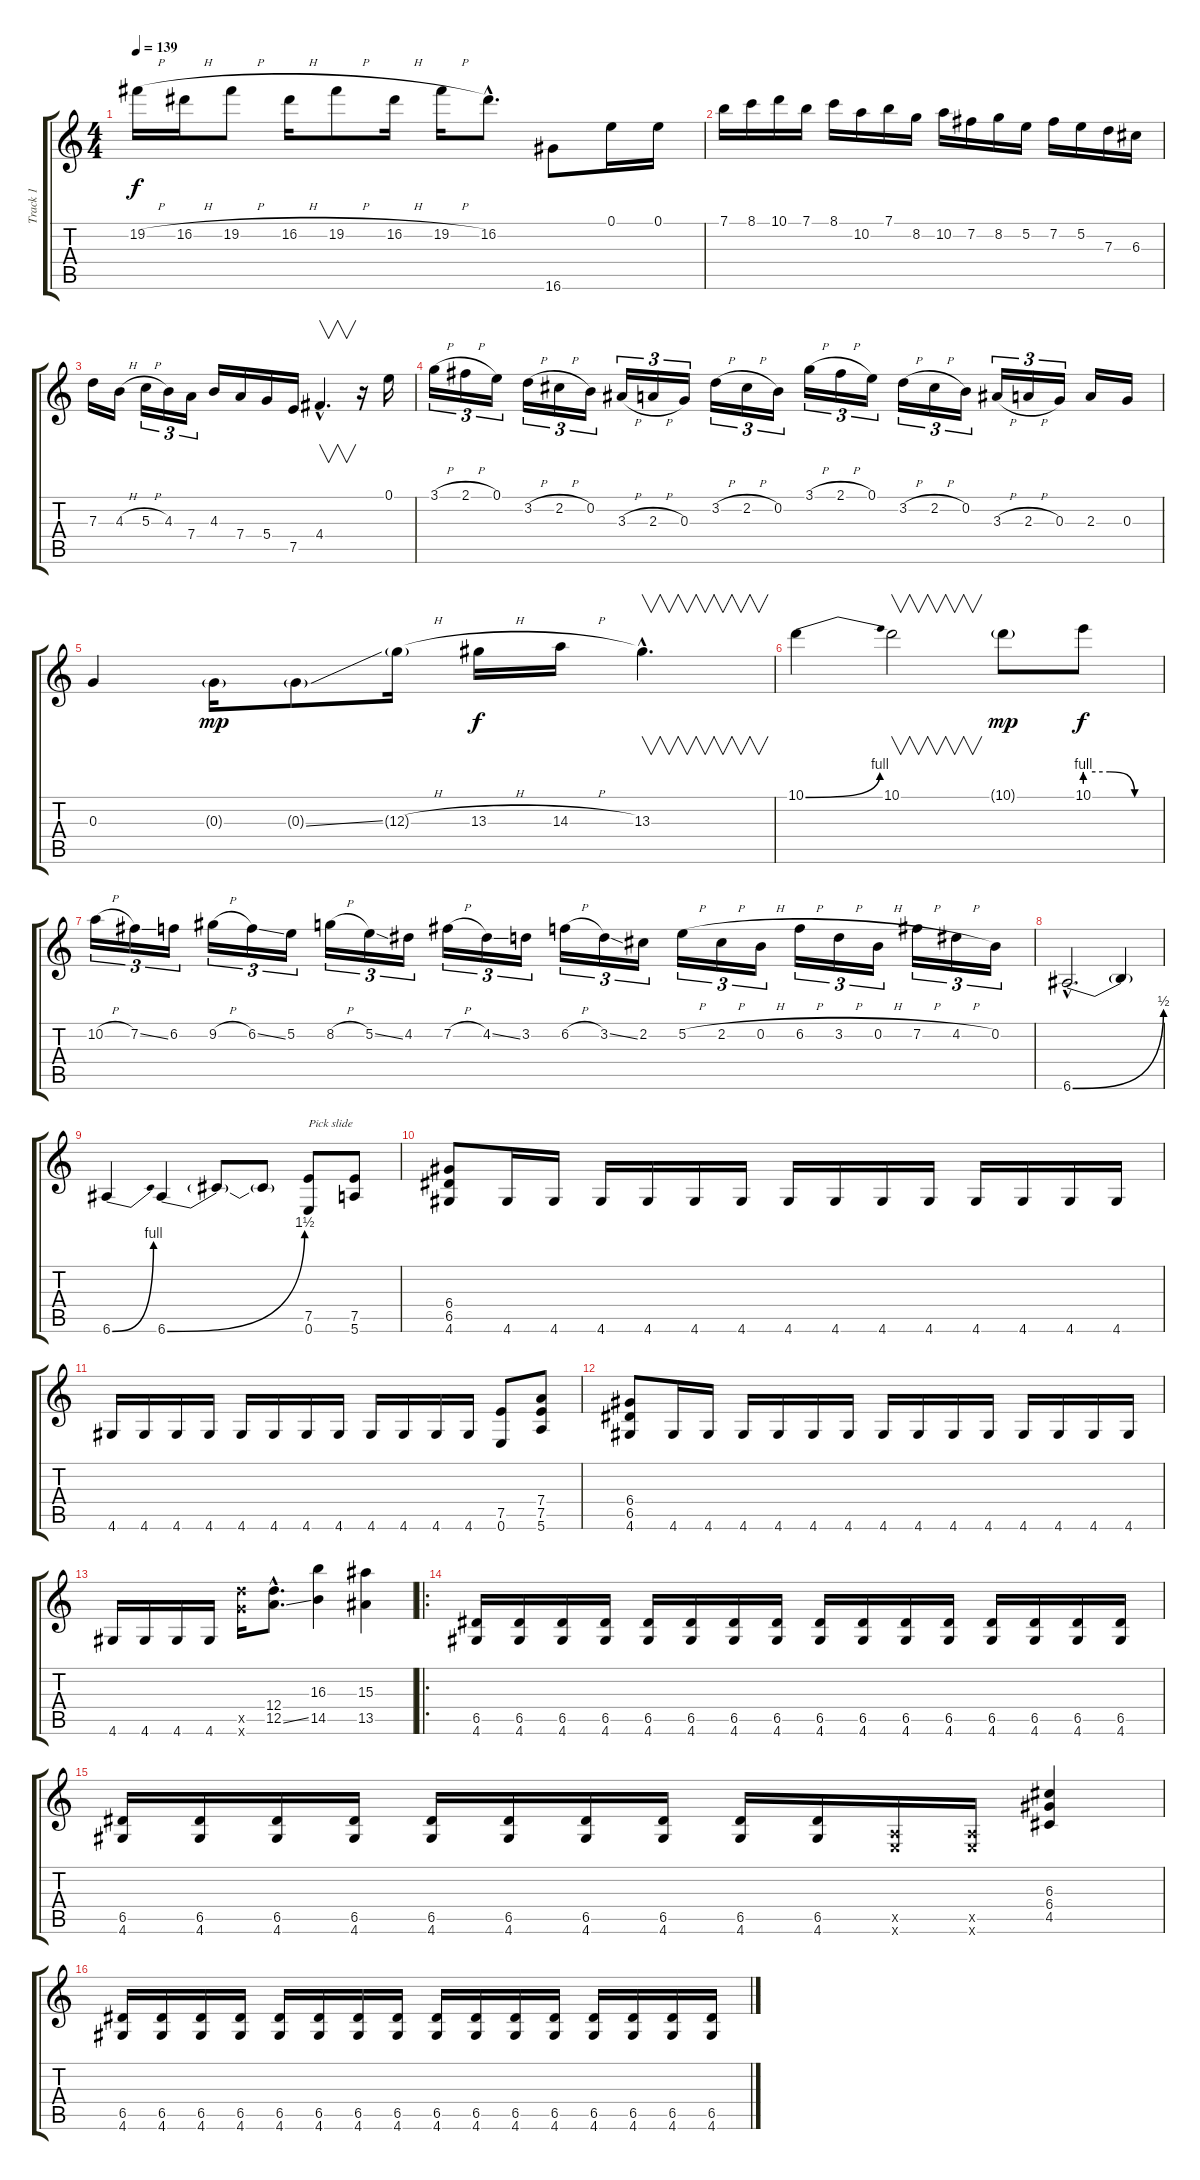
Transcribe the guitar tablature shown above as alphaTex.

\track ("Track 1" "Track 1") {instrument distortionguitar}
\staff {score tabs}
\tuning (E4 B3 G3 D3 A2 E2) {hide}
\ts (4 4)
\tempo 139
\clef g2
\ks c
19.2{h}.16{dy f} 16.2{h}.16 19.2{h}.8 16.2{h}.16 19.2{h}.8 16.2{h}.16 19.2{h}.16 16.2{hac}.8{d} 16.6.8 0.1.16 0.1.16 |
7.1.16 8.1.16 10.1.16 7.1.16 8.1.16 10.2.16 7.1.16 8.2.16 10.2.16 7.2.16 8.2.16 5.2.16 7.2.16 5.2.16 7.3.16 6.3.16 |
7.3.16 4.3{h}.16 5.3{h}.16{tu (3 2)} 4.3.16{tu (3 2)} 7.4.16{tu (3 2)} 4.3.16 7.4.16 5.4.16 7.5.16 4.4{hac}.4{v d} r.16 0.1.16 |
3.1{h}.16{tu (3 2)} 2.1{h}.16{tu (3 2)} 0.1.16{tu (3 2)} 3.2{h}.16{tu (3 2)} 2.2{h}.16{tu (3 2)} 0.2.16{tu (3 2)} 3.3{h}.16{tu (3 2)} 2.3{h}.16{tu (3 2)} 0.3.16{tu (3 2)} 3.2{h}.16{tu (3 2)} 2.2{h}.16{tu (3 2)} 0.2.16{tu (3 2)} 3.1{h}.16{tu (3 2)} 2.1{h}.16{tu (3 2)} 0.1.16{tu (3 2)} 3.2{h}.16{tu (3 2)} 2.2{h}.16{tu (3 2)} 0.2.16{tu (3 2)} 3.3{h}.16{tu (3 2)} 2.3{h}.16{tu (3 2)} 0.3.16{tu (3 2)} 2.3.16 0.3.16 |
0.3.4 0.3{g}.16{dy mp} 0.3{ss g}.8 12.3{h g}.16 13.3{h}.16{dy f} 14.3{h}.16 13.3{hac}.4{v d} |
10.1{be (bend 0 0 60 4)}.4 10.1.2{v} 10.1{g}.8{dy mp} 10.1{be (custom 0 4 20 4 40 0 60 0)}.8{dy f} |
10.2{h}.16{tu (3 2)} 7.2{ss}.16{tu (3 2)} 6.2.16{tu (3 2)} 9.2{h}.16{tu (3 2)} 6.2{ss}.16{tu (3 2)} 5.2.16{tu (3 2)} 8.2{h}.16{tu (3 2)} 5.2{ss}.16{tu (3 2)} 4.2.16{tu (3 2)} 7.2{h}.16{tu (3 2)} 4.2{ss}.16{tu (3 2)} 3.2.16{tu (3 2)} 6.2{h}.16{tu (3 2)} 3.2{ss}.16{tu (3 2)} 2.2.16{tu (3 2)} 5.2{h}.16{tu (3 2)} 2.2{h}.16{tu (3 2)} 0.2{h}.16{tu (3 2)} 6.2{h}.16{tu (3 2)} 3.2{h}.16{tu (3 2)} 0.2{h}.16{tu (3 2)} 7.2{h}.16{tu (3 2)} 4.2{h}.16{tu (3 2)} 0.2.16{tu (3 2)} |
6.6{be (bend 0 0 60 2) hac}.2{d} 6.6{t}.4 |
6.6{be (bend 0 0 60 4)}.4 6.6{be (bend 0 0 60 6)}.4 6.6{t}.8 6.6{t}.8 (7.5 0.6).8{txt "Pick slide"} (7.5 5.6).8 |
(6.4 6.5 4.6).8 4.6.16 4.6.16 4.6.16 4.6.16 4.6.16 4.6.16 4.6.16 4.6.16 4.6.16 4.6.16 4.6.16 4.6.16 4.6.16 4.6.16 |
4.6.16 4.6.16 4.6.16 4.6.16 4.6.16 4.6.16 4.6.16 4.6.16 4.6.16 4.6.16 4.6.16 4.6.16 (7.5 0.6).8 (7.4 7.5 5.6).8 |
(6.4 6.5 4.6).8 4.6.16 4.6.16 4.6.16 4.6.16 4.6.16 4.6.16 4.6.16 4.6.16 4.6.16 4.6.16 4.6.16 4.6.16 4.6.16 4.6.16 |
4.6.16 4.6.16 4.6.16 4.6.16 (17.5{x} 15.6{x}).16 (12.4{hac} 12.5{ss hac}).8{d} (16.3 14.5).4 (15.3 13.5).4 |
\ro
(6.5 4.6).16 (6.5 4.6).16 (6.5 4.6).16 (6.5 4.6).16 (6.5 4.6).16 (6.5 4.6).16 (6.5 4.6).16 (6.5 4.6).16 (6.5 4.6).16 (6.5 4.6).16 (6.5 4.6).16 (6.5 4.6).16 (6.5 4.6).16 (6.5 4.6).16 (6.5 4.6).16 (6.5 4.6).16 |
(6.5 4.6).16 (6.5 4.6).16 (6.5 4.6).16 (6.5 4.6).16 (6.5 4.6).16 (6.5 4.6).16 (6.5 4.6).16 (6.5 4.6).16 (6.5 4.6).16 (6.5 4.6).16 (0.5{x} 0.6{x}).16 (0.5{x} 0.6{x}).16 (6.3 6.4 4.5).4 |
(6.5 4.6).16 (6.5 4.6).16 (6.5 4.6).16 (6.5 4.6).16 (6.5 4.6).16 (6.5 4.6).16 (6.5 4.6).16 (6.5 4.6).16 (6.5 4.6).16 (6.5 4.6).16 (6.5 4.6).16 (6.5 4.6).16 (6.5 4.6).16 (6.5 4.6).16 (6.5 4.6).16 (6.5 4.6).16
